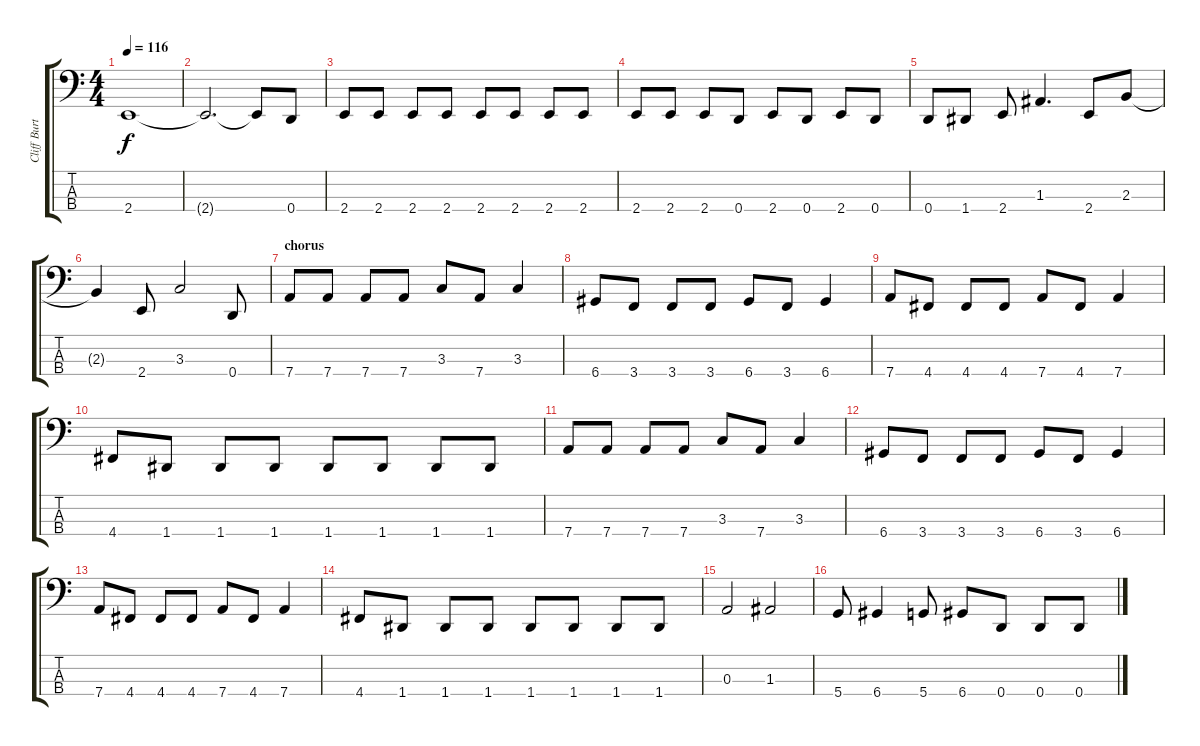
\track ("Cliff Burton (Bass)" "Cliff Burt") {instrument electricbassfinger}
\staff {score tabs}
\tuning (G2 D2 A1 D1) {hide}
\ts (4 4)
\tempo 116
\clef f4
\ks c
2.4.1{dy f} |
2.4{t}.2{d} 2.4{t}.8 0.4.8 |
2.4.8 2.4.8 2.4.8 2.4.8 2.4.8 2.4.8 2.4.8 2.4.8 |
2.4.8 2.4.8 2.4.8 0.4.8 2.4.8 0.4.8 2.4.8 0.4.8 |
0.4.8 1.4.8 2.4.8 1.3.4{d} 2.4.8 2.3.8 |
2.3{t}.4 2.4.8 3.3.2 0.4.8 |
\section ("" "chorus")
7.4.8 7.4.8 7.4.8 7.4.8 3.3.8 7.4.8 3.3.4 |
6.4.8 3.4.8 3.4.8 3.4.8 6.4.8 3.4.8 6.4.4 |
7.4.8 4.4.8 4.4.8 4.4.8 7.4.8 4.4.8 7.4.4 |
4.4.8 1.4.8 1.4.8 1.4.8 1.4.8 1.4.8 1.4.8 1.4.8 |
7.4.8 7.4.8 7.4.8 7.4.8 3.3.8 7.4.8 3.3.4 |
6.4.8 3.4.8 3.4.8 3.4.8 6.4.8 3.4.8 6.4.4 |
7.4.8 4.4.8 4.4.8 4.4.8 7.4.8 4.4.8 7.4.4 |
4.4.8 1.4.8 1.4.8 1.4.8 1.4.8 1.4.8 1.4.8 1.4.8 |
0.3.2 1.3.2 |
5.4.8 6.4.4 5.4.8 6.4.8 0.4.8 0.4.8 0.4.8
